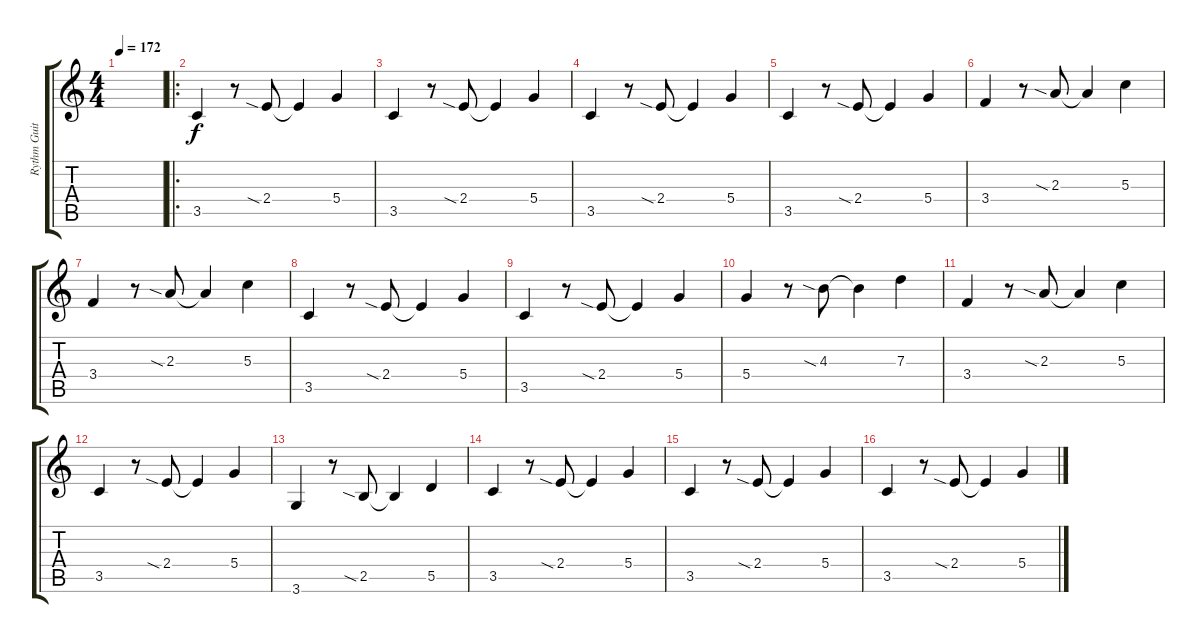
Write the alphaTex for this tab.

\track ("Rythm Guitar" "Rythm Guit") {instrument electricguitarjazz}
\staff {score tabs}
\tuning (E4 B3 G3 D3 A2 E2) {hide}
\ts (4 4)
\tempo 172
\clef g2
\ks c
|
\ro
3.5.4 r.8 2.4{sia}.8 2.4{t}.4 5.4.4 |
3.5.4 r.8 2.4{sia}.8 2.4{t}.4 5.4.4 |
3.5.4 r.8 2.4{sia}.8 2.4{t}.4 5.4.4 |
3.5.4 r.8 2.4{sia}.8 2.4{t}.4 5.4.4 |
3.4.4 r.8 2.3{sia}.8 2.3{t}.4 5.3.4 |
3.4.4 r.8 2.3{sia}.8 2.3{t}.4 5.3.4 |
3.5.4 r.8 2.4{sia}.8 2.4{t}.4 5.4.4 |
3.5.4 r.8 2.4{sia}.8 2.4{t}.4 5.4.4 |
5.4.4 r.8 4.3{sia}.8 4.3{t}.4 7.3.4 |
3.4.4 r.8 2.3{sia}.8 2.3{t}.4 5.3.4 |
3.5.4 r.8 2.4{sia}.8 2.4{t}.4 5.4.4 |
3.6.4 r.8 2.5{sia}.8 2.5{t}.4 5.5.4 |
3.5.4 r.8 2.4{sia}.8 2.4{t}.4 5.4.4 |
3.5.4 r.8 2.4{sia}.8 2.4{t}.4 5.4.4 |
3.5.4 r.8 2.4{sia}.8 2.4{t}.4 5.4.4
